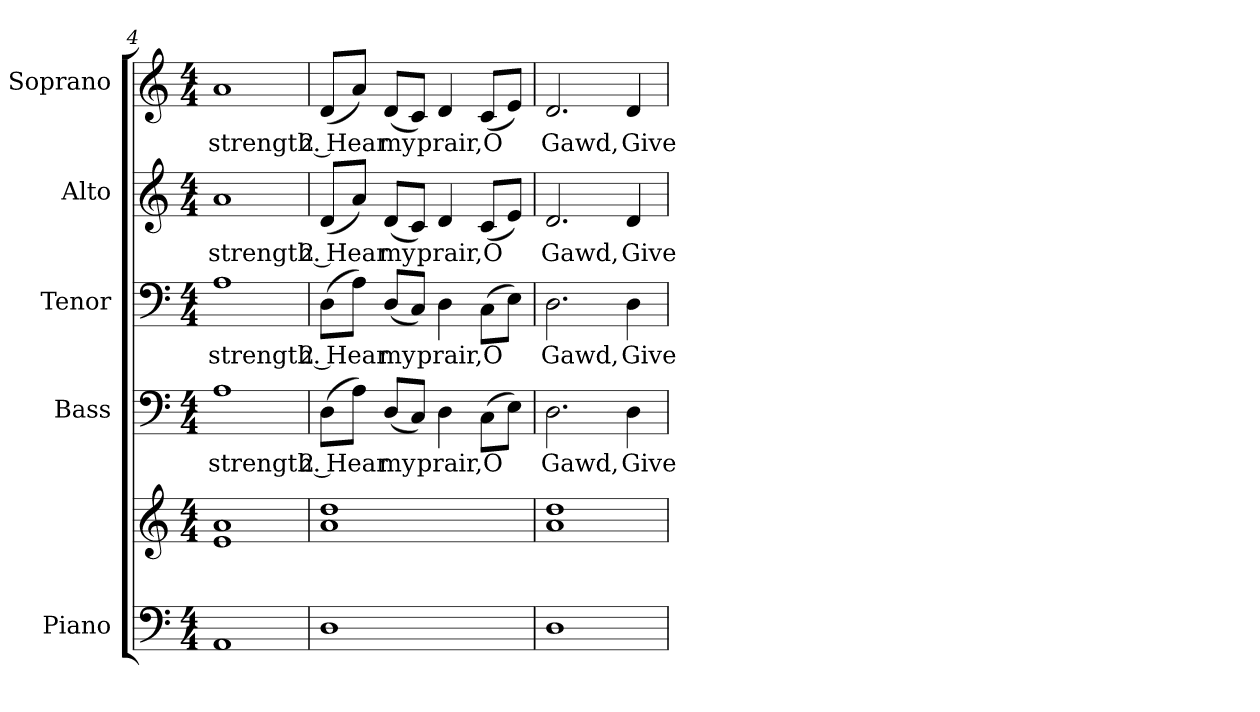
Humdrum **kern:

**kern	**kern	**kern	**text	**kern	**text	**kern	**text	**kern	**text
*part5	*part5	*part4	*part4	*part3	*part3	*part2	*part2	*part1	*part1
*staff6	*staff5	*staff4	*staff4	*staff3	*staff3	*staff2	*staff2	*staff1	*staff1
*I"Piano	*	*I"Bass	*	*I"Tenor	*	*I"Alto	*	*I"Soprano	*
*I'Pno.	*	*I'B.	*	*I'T.	*	*I'A.	*	*I'S.	*
!!LO:PB:g=z
*clefF4	*clefG2	*clefF4	*	*clefF4	*	*clefG2	*	*clefG2	*
*k[]	*k[]	*k[]	*	*k[]	*	*k[]	*	*k[]	*
*C:	*C:	*C:	*	*C:	*	*C:	*	*C:	*
*M4/4	*M4/4	*M4/4	*	*M4/4	*	*M4/4	*	*M4/4	*
=4	=4	=4	=4	=4	=4	=4	=4	=4	=4
!	!	!	!LO:LY:b:color=#000000	!	!	!	!	!	!
!	!	!	!	!	!LO:LY:b:color=#000000	!	!	!	!
!	!	!	!	!	!	!	!LO:LY:b:color=#000000	!	!
!	!	!	!	!	!	!	!	!	!LO:LY:b:color=#000000
1AAi	1ei 1ai	1Ai	strength.	1Ai	strength.	1ai	strength.	1ai	strength.
=5	=5	=5	=5	=5	=5	=5	=5	=5	=5
!	!	!	!LO:LY:b:color=#000000	!	!	!	!	!	!
!	!	!	!	!	!LO:LY:b:color=#000000	!	!	!	!
!	!	!	!	!	!	!	!LO:LY:b:color=#000000	!	!
!	!	!	!	!	!	!	!	!	!LO:LY:b:color=#000000
1Di	1ai 1ddi	(8Di\L	2 Hear	(8Di\L	2 Hear	(8di/L	2 Hear	(8di/L	2 Hear
.	.	8Ai\J)	.	8Ai\J)	.	8ai/J)	.	8ai/J)	.
!	!	!	!LO:LY:b:color=#000000	!	!	!	!	!	!
!	!	!	!	!	!LO:LY:b:color=#000000	!	!	!	!
!	!	!	!	!	!	!	!LO:LY:b:color=#000000	!	!
!	!	!	!	!	!	!	!	!	!LO:LY:b:color=#000000
.	.	(8Di/L	my	(8Di/L	my	(8di/L	my	(8di/L	my
.	.	8Ci/J)	.	8Ci/J)	.	8ci/J)	.	8ci/J)	.
!	!	!	!LO:LY:b:color=#000000	!	!	!	!	!	!
!	!	!	!	!	!LO:LY:b:color=#000000	!	!	!	!
!	!	!	!	!	!	!	!LO:LY:b:color=#000000	!	!
!	!	!	!	!	!	!	!	!	!LO:LY:b:color=#000000
.	.	4Di\	prair,	4Di\	prair,	4di/	prair,	4di/	prair,
!	!	!	!LO:LY:b:color=#000000	!	!	!	!	!	!
!	!	!	!	!	!LO:LY:b:color=#000000	!	!	!	!
!	!	!	!	!	!	!	!LO:LY:b:color=#000000	!	!
!	!	!	!	!	!	!	!	!	!LO:LY:b:color=#000000
.	.	(8Ci\L	O	(8Ci\L	O	(8ci/L	O	(8ci/L	O
.	.	8Ei\J)	.	8Ei\J)	.	8ei/J)	.	8ei/J)	.
=6	=6	=6	=6	=6	=6	=6	=6	=6	=6
!	!	!	!LO:LY:b:color=#000000	!	!	!	!	!	!
!	!	!	!	!	!LO:LY:b:color=#000000	!	!	!	!
!	!	!	!	!	!	!	!LO:LY:b:color=#000000	!	!
!	!	!	!	!	!	!	!	!	!LO:LY:b:color=#000000
1Di	1ai 1ddi	2.Di\	Gawd,	2.Di\	Gawd,	2.di/	Gawd,	2.di/	Gawd,
!	!	!	!LO:LY:b:color=#000000	!	!	!	!	!	!
!	!	!	!	!	!LO:LY:b:color=#000000	!	!	!	!
!	!	!	!	!	!	!	!LO:LY:b:color=#000000	!	!
!	!	!	!	!	!	!	!	!	!LO:LY:b:color=#000000
.	.	4Di\	Give	4Di\	Give	4di/	Give	4di/	Give
=	=	=	=	=	=	=	=	=	=
*-	*-	*-	*-	*-	*-	*-	*-	*-	*-
